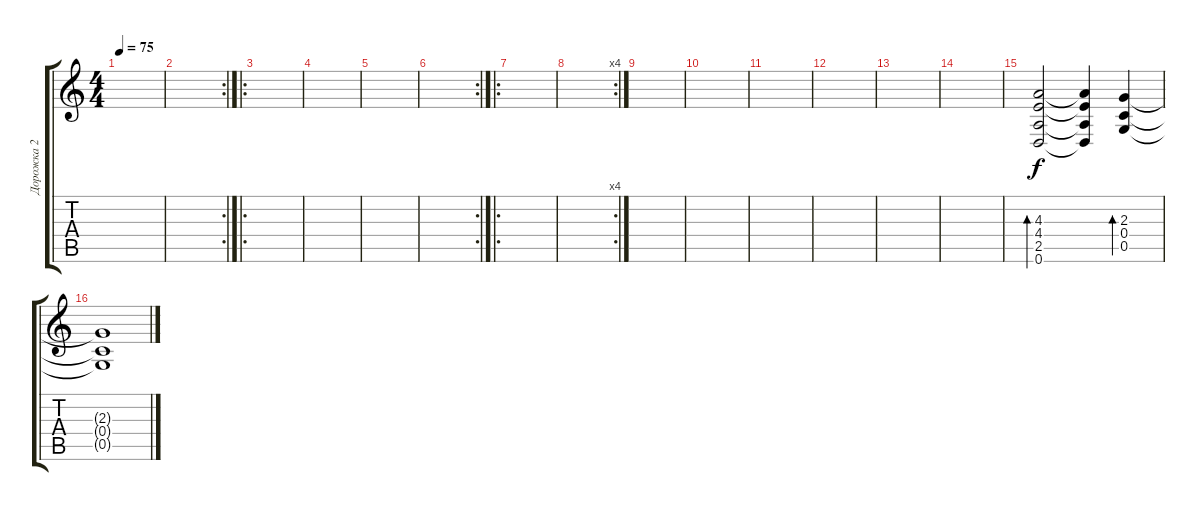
\track ("Дорожка 2" "Дорожка 2") {instrument acousticguitarsteel}
\staff {score tabs}
\tuning (D4 A3 F3 C3 G2 D2) {hide}
\ts (4 4)
\tempo 75
\clef g2
\ks c
|
\rc 2
|
\ro
|
|
|
\rc 2
|
\ro
|
\rc 4
|
|
|
|
|
|
|
(4.3 4.4 2.5 0.6).2{bd 240 volume 5} (4.3{t} 4.4{t} 2.5{t} 0.6{t}).4 (2.3 0.4 0.5).4{bd 240} |
(2.3{t} 0.4{t} 0.5{t}).1{volume 6}
